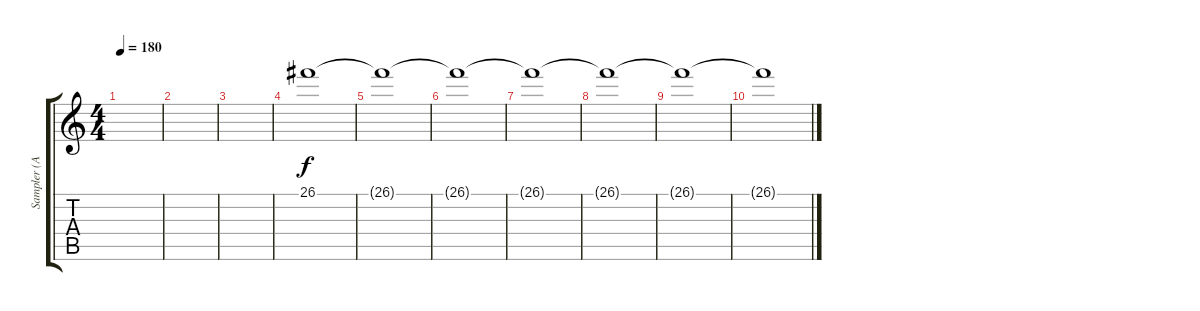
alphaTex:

\track ("Sampler (Alesis A6 Andromedia)" "Sampler (A") {instrument tremolostrings}
\staff {score tabs}
\tuning (E4 B3 G3 D3 A2 E2) {hide}
\ts (4 4)
\tempo 180
\clef g2
\ks c
|
|
|
26.1.1 |
26.1{t}.1 |
26.1{t}.1 |
26.1{t}.1 |
26.1{t}.1 |
26.1{t}.1 |
26.1{t}.1
